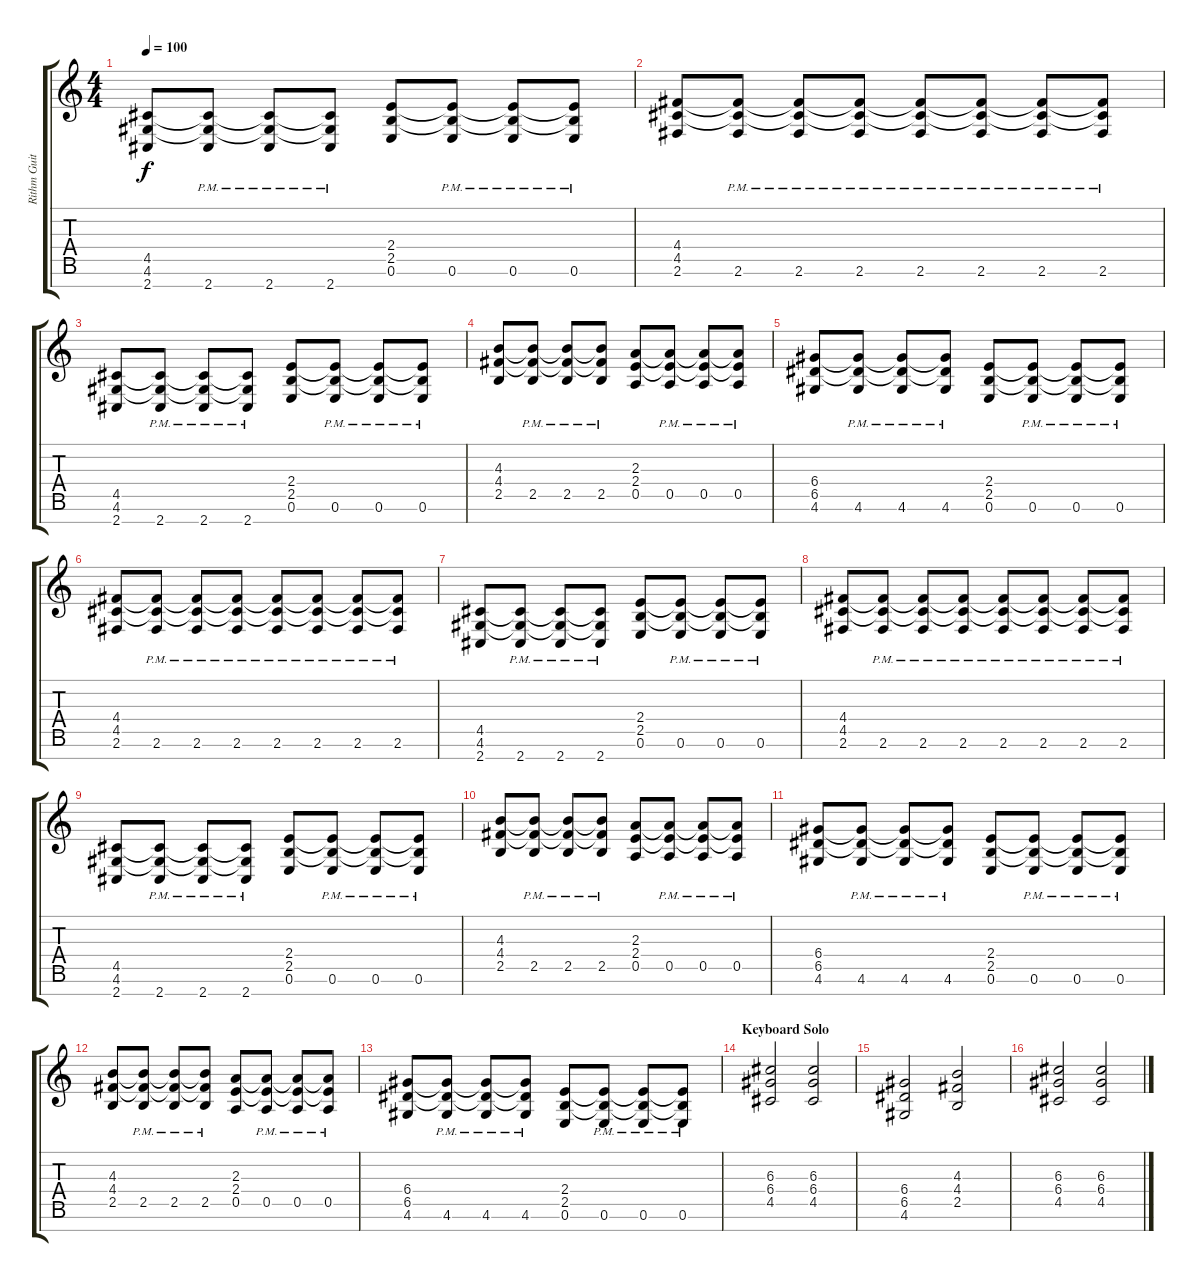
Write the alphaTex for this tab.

\track ("Rithm Guitar" "Rithm Guit") {instrument distortionguitar}
\staff {score tabs}
\tuning (E4 B3 G3 D3 A2 E2 B1) {hide}
\ts (4 4)
\tempo 100
\clef g2
\ks c
(4.5 4.6 2.7).8{dy f} (4.5{t} 4.6{t} 2.7{pm}).8 (4.5{t} 4.6{t} 2.7{pm}).8 (4.5{t} 4.6{t} 2.7{pm}).8 (2.4 2.5 0.6).8 (2.4{t} 2.5{t} 0.6{pm}).8 (2.4{t} 2.5{t} 0.6{pm}).8 (2.4{t} 2.5{t} 0.6{pm}).8 |
(4.4 4.5 2.6).8 (4.4{t} 4.5{t} 2.6{pm}).8 (4.4{t} 4.5{t} 2.6{pm}).8 (4.4{t} 4.5{t} 2.6{pm}).8 (4.4{t} 4.5{t} 2.6{pm}).8 (4.4{t} 4.5{t} 2.6{pm}).8 (4.4{t} 4.5{t} 2.6{pm}).8 (4.4{t} 4.5{t} 2.6{pm}).8 |
(4.5 4.6 2.7).8 (4.5{t} 4.6{t} 2.7{pm}).8 (4.5{t} 4.6{t} 2.7{pm}).8 (4.5{t} 4.6{t} 2.7{pm}).8 (2.4 2.5 0.6).8 (2.4{t} 2.5{t} 0.6{pm}).8 (2.4{t} 2.5{t} 0.6{pm}).8 (2.4{t} 2.5{t} 0.6{pm}).8 |
(4.3 4.4 2.5).8 (4.3{t} 4.4{t} 2.5{pm}).8 (4.3{t} 4.4{t} 2.5{pm}).8 (4.3{t} 4.4{t} 2.5{pm}).8 (2.3 2.4 0.5).8 (2.3{t} 2.4{t} 0.5{pm}).8 (2.3{t} 2.4{t} 0.5{pm}).8 (2.3{t} 2.4{t} 0.5{pm}).8 |
(6.4 6.5 4.6).8 (6.4{t} 6.5{t} 4.6{pm}).8 (6.4{t} 6.5{t} 4.6{pm}).8 (6.4{t} 6.5{t} 4.6{pm}).8 (2.4 2.5 0.6).8 (2.4{t} 2.5{t} 0.6{pm}).8 (2.4{t} 2.5{t} 0.6{pm}).8 (2.4{t} 2.5{t} 0.6{pm}).8 |
(4.4 4.5 2.6).8 (4.4{t} 4.5{t} 2.6{pm}).8 (4.4{t} 4.5{t} 2.6{pm}).8 (4.4{t} 4.5{t} 2.6{pm}).8 (4.4{t} 4.5{t} 2.6{pm}).8 (4.4{t} 4.5{t} 2.6{pm}).8 (4.4{t} 4.5{t} 2.6{pm}).8 (4.4{t} 4.5{t} 2.6{pm}).8 |
(4.5 4.6 2.7).8 (4.5{t} 4.6{t} 2.7{pm}).8 (4.5{t} 4.6{t} 2.7{pm}).8 (4.5{t} 4.6{t} 2.7{pm}).8 (2.4 2.5 0.6).8 (2.4{t} 2.5{t} 0.6{pm}).8 (2.4{t} 2.5{t} 0.6{pm}).8 (2.4{t} 2.5{t} 0.6{pm}).8 |
(4.4 4.5 2.6).8 (4.4{t} 4.5{t} 2.6{pm}).8 (4.4{t} 4.5{t} 2.6{pm}).8 (4.4{t} 4.5{t} 2.6{pm}).8 (4.4{t} 4.5{t} 2.6{pm}).8 (4.4{t} 4.5{t} 2.6{pm}).8 (4.4{t} 4.5{t} 2.6{pm}).8 (4.4{t} 4.5{t} 2.6{pm}).8 |
(4.5 4.6 2.7).8 (4.5{t} 4.6{t} 2.7{pm}).8 (4.5{t} 4.6{t} 2.7{pm}).8 (4.5{t} 4.6{t} 2.7{pm}).8 (2.4 2.5 0.6).8 (2.4{t} 2.5{t} 0.6{pm}).8 (2.4{t} 2.5{t} 0.6{pm}).8 (2.4{t} 2.5{t} 0.6{pm}).8 |
(4.3 4.4 2.5).8 (4.3{t} 4.4{t} 2.5{pm}).8 (4.3{t} 4.4{t} 2.5{pm}).8 (4.3{t} 4.4{t} 2.5{pm}).8 (2.3 2.4 0.5).8 (2.3{t} 2.4{t} 0.5{pm}).8 (2.3{t} 2.4{t} 0.5{pm}).8 (2.3{t} 2.4{t} 0.5{pm}).8 |
(6.4 6.5 4.6).8 (6.4{t} 6.5{t} 4.6{pm}).8 (6.4{t} 6.5{t} 4.6{pm}).8 (6.4{t} 6.5{t} 4.6{pm}).8 (2.4 2.5 0.6).8 (2.4{t} 2.5{t} 0.6{pm}).8 (2.4{t} 2.5{t} 0.6{pm}).8 (2.4{t} 2.5{t} 0.6{pm}).8 |
(4.3 4.4 2.5).8 (4.3{t} 4.4{t} 2.5{pm}).8 (4.3{t} 4.4{t} 2.5{pm}).8 (4.3{t} 4.4{t} 2.5{pm}).8 (2.3 2.4 0.5).8 (2.3{t} 2.4{t} 0.5{pm}).8 (2.3{t} 2.4{t} 0.5{pm}).8 (2.3{t} 2.4{t} 0.5{pm}).8 |
(6.4 6.5 4.6).8 (6.4{t} 6.5{t} 4.6{pm}).8 (6.4{t} 6.5{t} 4.6{pm}).8 (6.4{t} 6.5{t} 4.6{pm}).8 (2.4 2.5 0.6).8 (2.4{t} 2.5{t} 0.6{pm}).8 (2.4{t} 2.5{t} 0.6{pm}).8 (2.4{t} 2.5{t} 0.6{pm}).8 |
\section ("" "Keyboard Solo")
(6.3 6.4 4.5).2 (6.3 6.4 4.5).2 |
(6.4 6.5 4.6).2 (4.3 4.4 2.5).2 |
(6.3 6.4 4.5).2 (6.3 6.4 4.5).2
